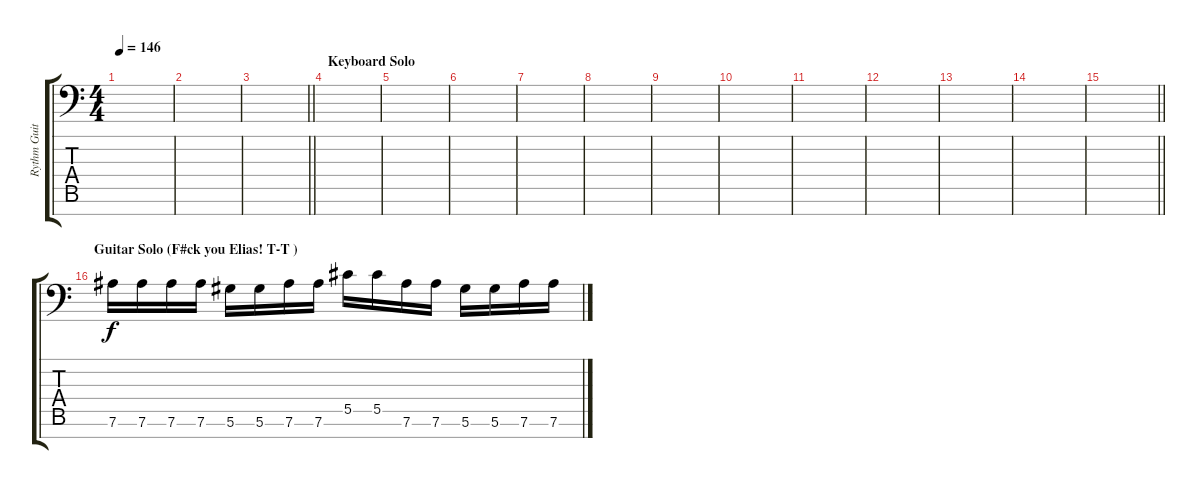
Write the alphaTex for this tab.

\track ("Rythm Guitar" "Rythm Guit") {instrument distortionguitar}
\staff {score tabs}
\tuning (Eb4 Bb3 Gb3 Db3 Ab2 Eb2 Bb1) {hide}
\ts (4 4)
\tempo 146
\clef f4
\ks c
|
|
\barLineRight lightlight
|
\section ("" "Keyboard Solo")
|
|
|
|
|
|
|
|
|
|
|
\barLineRight lightlight
|
\section ("" "Guitar Solo (F#ck you Elias! T-T )")
7.6.16 7.6.16 7.6.16 7.6.16 5.6.16 5.6.16 7.6.16 7.6.16 5.5.16 5.5.16 7.6.16 7.6.16 5.6.16 5.6.16 7.6.16 7.6.16
